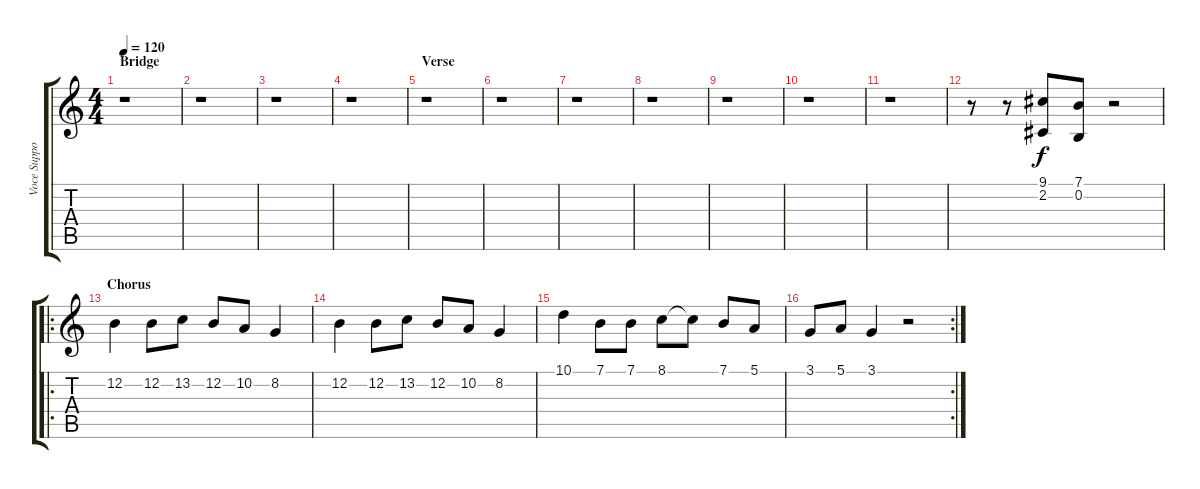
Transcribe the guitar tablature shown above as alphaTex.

\track ("Voce Supporto" "Voce Suppo") {instrument trumpet}
\staff {score tabs}
\tuning (E4 B3 G3 D3 A2 E2) {hide}
\ts (4 4)
\section ("" "Bridge")
\tempo 120
\clef g2
\ks c
r.1{dy f} |
r.1 |
r.1 |
r.1 |
\section ("" "Verse")
r.1 |
r.1 |
r.1 |
r.1 |
r.1 |
r.1 |
r.1 |
r.8 r.8 (9.1 2.2).8 (7.1 0.2).8 r.2 |
\ro
\section ("" "Chorus")
12.2.4 12.2.8 13.2.8 12.2.8 10.2.8 8.2.4 |
12.2.4 12.2.8 13.2.8 12.2.8 10.2.8 8.2.4 |
10.1.4 7.1.8 7.1.8 8.1.8 8.1{t}.8 7.1.8 5.1.8 |
\rc 2
3.1.8 5.1.8 3.1.4 r.2
